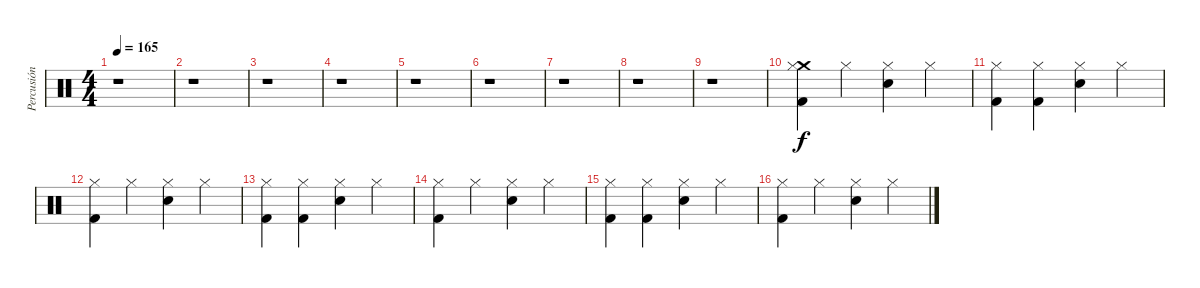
\track ("Percusión" "Percusión") {instrument percussion}
\staff {score}
\articulation defaults
\ts (4 4)
\tempo 165
\clef neutral
\ks c
r.1{dy f} |
r.1 |
r.1 |
r.1 |
r.1 |
r.1 |
r.1 |
r.1 |
r.1 |
("Crash medium (hit)" "Hi-Hat (closed)" "Kick (hit) 2").4 "Hi-Hat (closed)".4 ("Hi-Hat (closed)" "Electric Snare (hit)").4 "Hi-Hat (closed)".4 |
("Hi-Hat (closed)" "Kick (hit) 2").4 ("Hi-Hat (closed)" "Kick (hit) 2").4 ("Hi-Hat (closed)" "Electric Snare (hit)").4 "Hi-Hat (closed)".4 |
("Hi-Hat (closed)" "Kick (hit) 2").4 "Hi-Hat (closed)".4 ("Hi-Hat (closed)" "Electric Snare (hit)").4 "Hi-Hat (closed)".4 |
("Hi-Hat (closed)" "Kick (hit) 2").4 ("Hi-Hat (closed)" "Kick (hit) 2").4 ("Hi-Hat (closed)" "Electric Snare (hit)").4 "Hi-Hat (closed)".4 |
("Hi-Hat (closed)" "Kick (hit) 2").4 "Hi-Hat (closed)".4 ("Hi-Hat (closed)" "Electric Snare (hit)").4 "Hi-Hat (closed)".4 |
("Hi-Hat (closed)" "Kick (hit) 2").4 ("Hi-Hat (closed)" "Kick (hit) 2").4 ("Hi-Hat (closed)" "Electric Snare (hit)").4 "Hi-Hat (closed)".4 |
("Hi-Hat (closed)" "Kick (hit) 2").4 "Hi-Hat (closed)".4 ("Hi-Hat (closed)" "Electric Snare (hit)").4 "Hi-Hat (closed)".4
